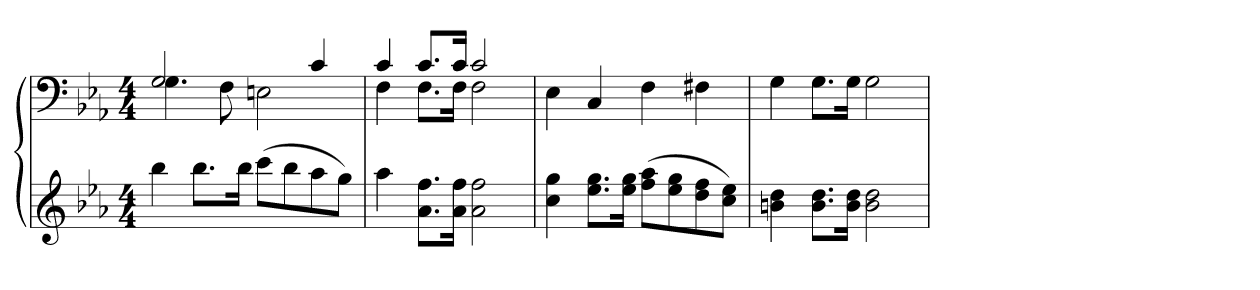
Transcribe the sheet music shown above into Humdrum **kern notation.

**kern	**kern
*part1	*part1
*staff2	*staff1
*clefG2	*clefF4
*k[b-e-a-]	*k[b-e-a-]
*c:	*c:
*M4/4	*M4/4
=	=
*	*^
4bb-	2.G	4.G
8.bb-L	.	.
.	.	8F
16bb-Jk	.	.
(8cccL	.	2En
8bb-	.	.
8aa-	4c	.
8ggJ)	.	.
=	=	=
4aa-	4c	4F
8.a- 8.ffL	8.cL	8.FL
16a- 16ffJk	16cJk	16FJk
2a- 2ff	2c	2F
*	*v	*v
=	=
4cc 4gg	4E-
8.ee- 8.ggL	4C
16ee- 16ggJk	.
(8ff 8aa-L	4F
8ee- 8gg	.
8dd 8ff	4F#X
8cc 8ee-J)	.
=	=
4bn 4dd	4G
8.b 8.ddL	8.GL
16b 16ddJk	16GJk
2b 2dd	2G
=	=
*-	*-
